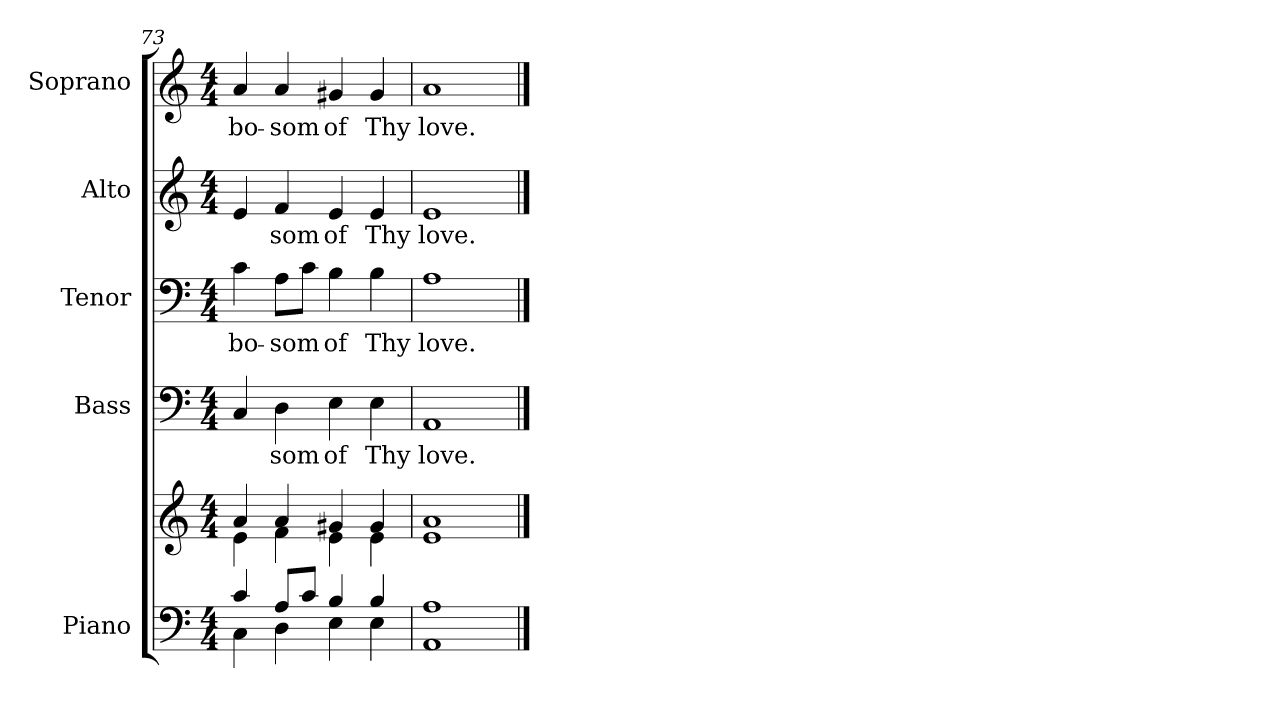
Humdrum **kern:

**kern	**kern	**kern	**text	**kern	**text	**kern	**text	**kern	**text
*part5	*part5	*part4	*part4	*part3	*part3	*part2	*part2	*part1	*part1
*staff6	*staff5	*staff4	*staff4	*staff3	*staff3	*staff2	*staff2	*staff1	*staff1
*I"Piano	*	*I"Bass	*	*I"Tenor	*	*I"Alto	*	*I"Soprano	*
*I'Pno.	*	*I'B.	*	*I'T.	*	*I'A.	*	*I'S.	*
!!LO:PB:g=z
*clefF4	*clefG2	*clefF4	*	*clefF4	*	*clefG2	*	*clefG2	*
*k[]	*k[]	*k[]	*	*k[]	*	*k[]	*	*k[]	*
*C:	*C:	*C:	*	*C:	*	*C:	*	*C:	*
*M4/4	*M4/4	*M4/4	*	*M4/4	*	*M4/4	*	*M4/4	*
=73	=73	=73	=73	=73	=73	=73	=73	=73	=73
*^	*^	*	*	*	*	*	*	*	*
!	!	!	!	!	!	!	!LO:LY:b:color=#000000	!	!	!	!
!	!	!	!	!	!	!	!	!	!	!	!LO:LY:b:color=#000000
4ci/	4Ci\	4ai/	4ei\	4Ci/	.	4ci\	bo-	4ei/	.	4ai/	bo-
!	!	!	!	!	!LO:LY:b:color=#000000	!	!	!	!	!	!
!	!	!	!	!	!	!	!LO:LY:b:color=#000000	!	!	!	!
!	!	!	!	!	!	!	!	!	!LO:LY:b:color=#000000	!	!
!	!	!	!	!	!	!	!	!	!	!	!LO:LY:b:color=#000000
8Ai/L	4Di\	4ai/	4fi\	4Di\	-som	8Ai\L	-som	4fi/	-som	4ai/	-som
8ci/J	.	.	.	.	.	8ci\J	.	.	.	.	.
!	!	!	!	!	!LO:LY:b:color=#000000	!	!	!	!	!	!
!	!	!	!	!	!	!	!LO:LY:b:color=#000000	!	!	!	!
!	!	!	!	!	!	!	!	!	!LO:LY:b:color=#000000	!	!
!	!	!	!	!	!	!	!	!	!	!	!LO:LY:b:color=#000000
4Bi/	4Ei\	4g#Xi/	4ei\	4Ei\	of	4Bi\	of	4ei/	of	4g#Xi/	of
!	!	!	!	!	!LO:LY:b:color=#000000	!	!	!	!	!	!
!	!	!	!	!	!	!	!LO:LY:b:color=#000000	!	!	!	!
!	!	!	!	!	!	!	!	!	!LO:LY:b:color=#000000	!	!
!	!	!	!	!	!	!	!	!	!	!	!LO:LY:b:color=#000000
4Bi/	4Ei\	4g#i/	4ei\	4Ei\	Thy	4Bi\	Thy	4ei/	Thy	4g#i/	Thy
=74	=74	=74	=74	=74	=74	=74	=74	=74	=74	=74	=74
!	!	!	!	!	!LO:LY:b:color=#000000	!	!	!	!	!	!
!	!	!	!	!	!	!	!LO:LY:b:color=#000000	!	!	!	!
!	!	!	!	!	!	!	!	!	!LO:LY:b:color=#000000	!	!
!	!	!	!	!	!	!	!	!	!	!	!LO:LY:b:color=#000000
1Ai	1AAi	1ai	1ei	1AAi	love.	1Ai	love.	1ei	love.	1ai	love.
*v	*v	*	*	*	*	*	*	*	*	*	*
*	*v	*v	*	*	*	*	*	*	*	*
==	==	==	==	==	==	==	==	==	==
*-	*-	*-	*-	*-	*-	*-	*-	*-	*-
